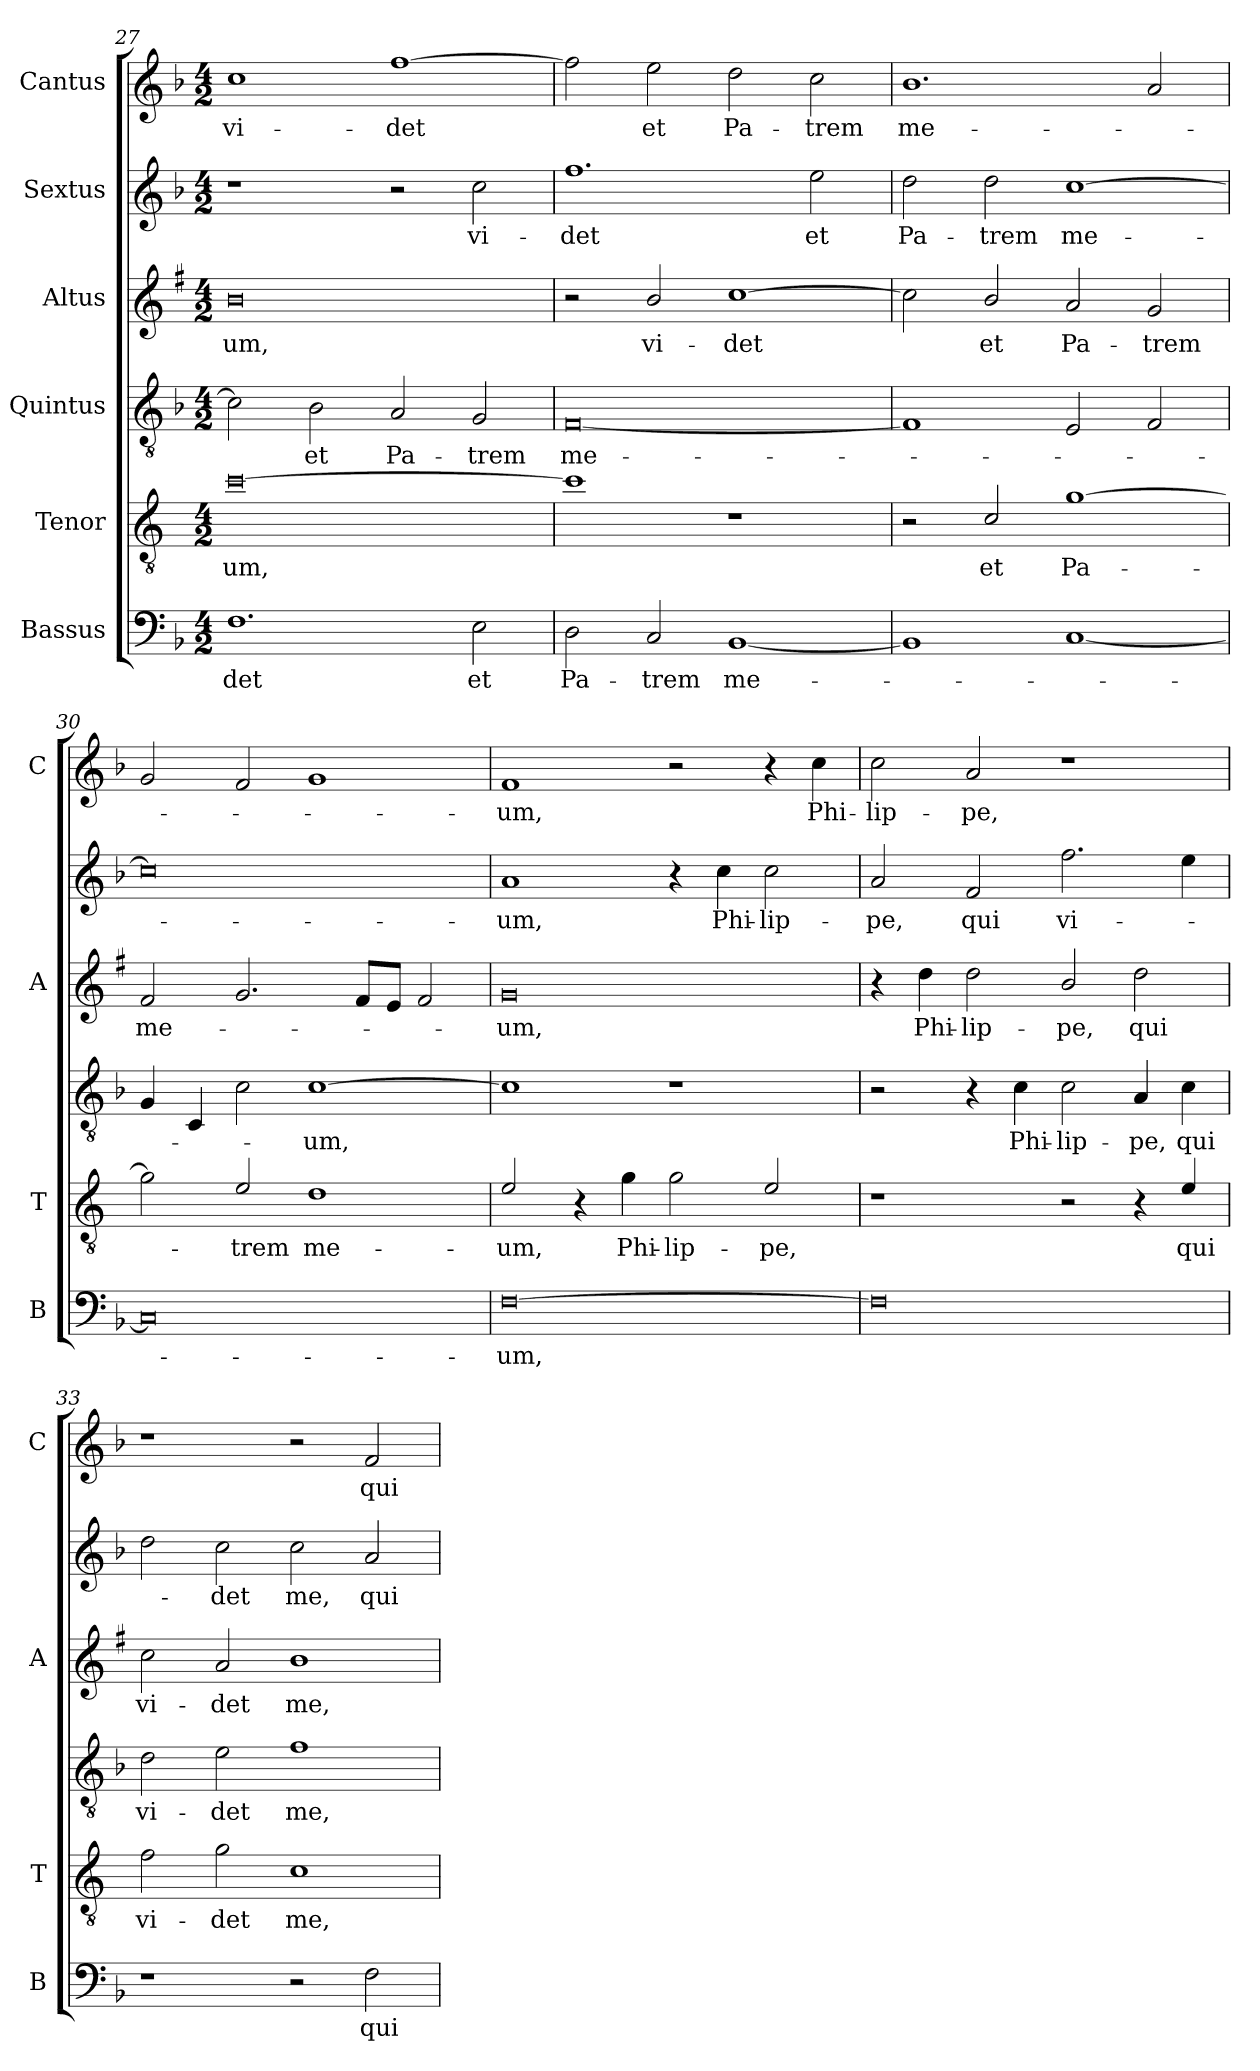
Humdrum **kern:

**kern	**text	**kern	**text	**kern	**text	**kern	**text	**kern	**text	**kern	**text
*part6	*part6	*part5	*part5	*part4	*part4	*part3	*part3	*part2	*part2	*part1	*part1
*staff6	*staff6	*staff5	*staff5	*staff4	*staff4	*staff3	*staff3	*staff2	*staff2	*staff1	*staff1
*I"Bassus	*	*I"Tenor	*	*I"Quintus	*	*I"Altus	*	*I"Sextus	*	*I"Cantus	*
*I'B	*	*I'T	*	*	*	*I'A	*	*	*	*I'C	*
*clefF4	*	*clefGv2	*	*clefGv2	*	*clefG2	*	*clefG2	*	*clefG2	*
*	*	*ITrd4c7	*	*	*	*ITrd1c2	*	*	*	*	*
*k[b-]	*	*k[b-]	*	*k[b-]	*	*k[b-]	*	*k[b-]	*	*k[b-]	*
*F:	*	*F:	*	*F:	*	*F:	*	*F:	*	*F:	*
*M4/2	*	*M4/2	*	*M4/2	*	*M4/2	*	*M4/2	*	*M4/2	*
=27	=27	=27	=27	=27	=27	=27	=27	=27	=27	=27	=27
!	!LO:LY:b	!	!LO:LY:b	!	!	!	!LO:LY:b	!	!	!	!LO:LY:b
1.F	-det	[0f	-um,	2c\]	.	0a	-um,	1r	.	1cc	vi-
!	!	!	!	!	!LO:LY:b	!	!	!	!	!	!
.	.	.	.	2B-\	et	.	.	.	.	.	.
!	!	!	!	!	!LO:LY:b	!	!	!	!	!	!LO:LY:b
.	.	.	.	2A/	Pa-	.	.	2r	.	[1ff	-det
!	!LO:LY:b	!	!	!	!LO:LY:b	!	!	!	!LO:LY:b	!	!
2E\	et	.	.	2G/	-trem	.	.	2cc\	vi-	.	.
=28	=28	=28	=28	=28	=28	=28	=28	=28	=28	=28	=28
!	!LO:LY:b	!	!	!	!LO:LY:b	!	!	!	!LO:LY:b	!	!
2D\	Pa-	1f]	.	[0F	me-	2r	.	1.ff	-det	2ff\]	.
!	!LO:LY:b	!	!	!	!	!	!LO:LY:b	!	!	!	!LO:LY:b
2C/	-trem	.	.	.	.	2a/	vi-	.	.	2ee\	et
!	!LO:LY:b	!	!	!	!	!	!LO:LY:b	!	!	!	!LO:LY:b
[1BB-	me-	1r	.	.	.	[1b-	-det	.	.	2dd\	Pa-
!	!	!	!	!	!	!	!	!	!LO:LY:b	!	!LO:LY:b
.	.	.	.	.	.	.	.	2ee\	et	2cc\	-trem
=29	=29	=29	=29	=29	=29	=29	=29	=29	=29	=29	=29
!	!	!	!	!	!	!	!	!	!LO:LY:b	!	!LO:LY:b
1BB-]	.	2r	.	1F]	.	2b-\]	.	2dd\	Pa-	1.b-	me-
!	!	!	!LO:LY:b	!	!	!	!LO:LY:b	!	!LO:LY:b	!	!
.	.	2F/	et	.	.	2a/	et	2dd\	-trem	.	.
!	!	!	!LO:LY:b	!	!	!	!LO:LY:b	!	!LO:LY:b	!	!
[1C	.	[1c	Pa-	2E/	.	2g/	Pa-	[1cc	me-	.	.
!	!	!	!	!	!	!	!LO:LY:b	!	!	!	!
.	.	.	.	2F/	.	2f/	-trem	.	.	2a/	.
!!LO:LB:g=z
=30	=30	=30	=30	=30	=30	=30	=30	=30	=30	=30	=30
!	!	!	!	!	!	!	!LO:LY:b	!	!	!	!
0C]	.	2c\]	.	4G/	.	2e/	me-	0cc]	.	2g/	.
.	.	.	.	4C/	.	.	.	.	.	.	.
!	!	!	!LO:LY:b	!	!	!	!	!	!	!	!
.	.	2A/	-trem	2c\	.	2.f/	.	.	.	2f/	.
!	!	!	!LO:LY:b	!	!LO:LY:b	!	!	!	!	!	!
.	.	1G	me-	[1c	-um,	.	.	.	.	1g	.
.	.	.	.	.	.	8e/L	.	.	.	.	.
.	.	.	.	.	.	8d/J	.	.	.	.	.
.	.	.	.	.	.	2e/	.	.	.	.	.
=31	=31	=31	=31	=31	=31	=31	=31	=31	=31	=31	=31
!	!LO:LY:b	!	!LO:LY:b	!	!	!	!LO:LY:b	!	!LO:LY:b	!	!LO:LY:b
[0F	-um,	2A/	-um,	1c]	.	0f	-um,	1a	-um,	1f	-um,
.	.	4r	.	.	.	.	.	.	.	.	.
!	!	!	!LO:LY:b	!	!	!	!	!	!	!	!
.	.	4c\	Phi-	.	.	.	.	.	.	.	.
!	!	!	!LO:LY:b	!	!	!	!	!	!	!	!
.	.	2c\	-lip-	1r	.	.	.	4r	.	2r	.
!	!	!	!	!	!	!	!	!	!LO:LY:b	!	!
.	.	.	.	.	.	.	.	4cc\	Phi-	.	.
!	!	!	!LO:LY:b	!	!	!	!	!	!LO:LY:b	!	!
.	.	2A/	-pe,	.	.	.	.	2cc\	-lip-	4r	.
!	!	!	!	!	!	!	!	!	!	!	!LO:LY:b
.	.	.	.	.	.	.	.	.	.	4cc\	Phi-
=32	=32	=32	=32	=32	=32	=32	=32	=32	=32	=32	=32
!	!	!	!	!	!	!	!	!	!LO:LY:b	!	!LO:LY:b
0F]	.	1r	.	2r	.	4r	.	2a/	-pe,	2cc\	-lip-
!	!	!	!	!	!	!	!LO:LY:b	!	!	!	!
.	.	.	.	.	.	4cc\	Phi-	.	.	.	.
!	!	!	!	!	!	!	!LO:LY:b	!	!LO:LY:b	!	!LO:LY:b
.	.	.	.	4r	.	2cc\	-lip-	2f/	qui	2a/	-pe,
!	!	!	!	!	!LO:LY:b	!	!	!	!	!	!
.	.	.	.	4c\	Phi-	.	.	.	.	.	.
!	!	!	!	!	!LO:LY:b	!	!LO:LY:b	!	!LO:LY:b	!	!
.	.	2r	.	2c\	-lip-	2a/	-pe,	2.ff\	vi-	1r	.
!	!	!	!	!	!LO:LY:b	!	!LO:LY:b	!	!	!	!
.	.	4r	.	4A/	-pe,	2cc\	qui	.	.	.	.
!	!	!	!LO:LY:b	!	!LO:LY:b	!	!	!	!	!	!
.	.	4A/	qui	4c\	qui	.	.	4ee\	.	.	.
=33	=33	=33	=33	=33	=33	=33	=33	=33	=33	=33	=33
!	!	!	!LO:LY:b	!	!LO:LY:b	!	!LO:LY:b	!	!	!	!
1r	.	2B-\	vi-	2d\	vi-	2b-\	vi-	2dd\	.	1r	.
!	!	!	!LO:LY:b	!	!LO:LY:b	!	!LO:LY:b	!	!LO:LY:b	!	!
.	.	2c\	-det	2e\	-det	2g/	-det	2cc\	-det	.	.
!	!	!	!LO:LY:b	!	!LO:LY:b	!	!LO:LY:b	!	!LO:LY:b	!	!
2r	.	1F	me,	1f	me,	1a	me,	2cc\	me,	2r	.
!	!LO:LY:b	!	!	!	!	!	!	!	!LO:LY:b	!	!LO:LY:b
2F\	qui	.	.	.	.	.	.	2a/	qui	2f/	qui
=	=	=	=	=	=	=	=	=	=	=	=
*-	*-	*-	*-	*-	*-	*-	*-	*-	*-	*-	*-
